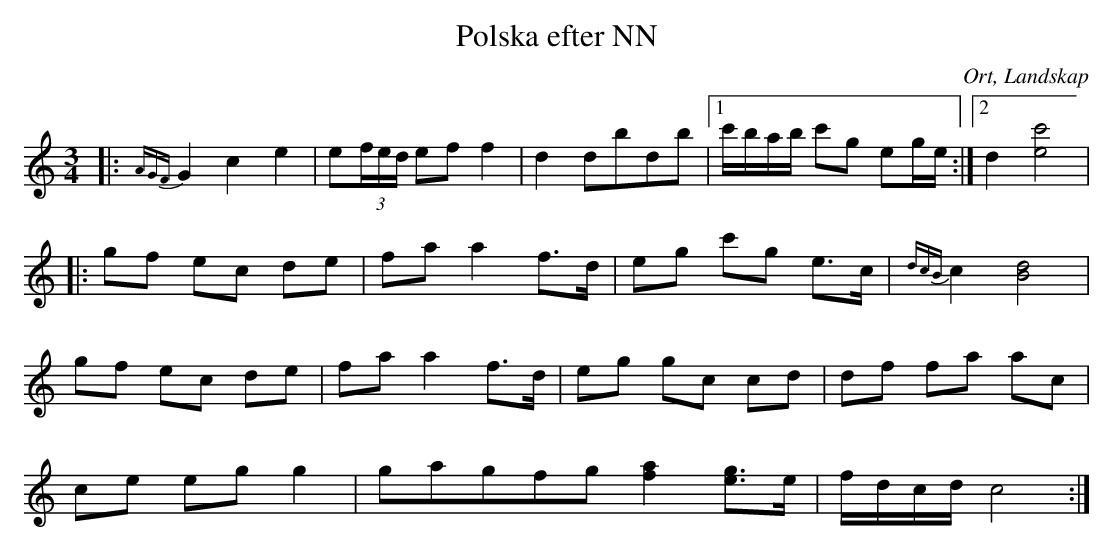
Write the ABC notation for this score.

X:1
T:Polska efter NN
O:Ort, Landskap
M:3/4
L:1/8
K:C
|:{AGF}G2 c2 e2|e(3f/e/d/ ef f2|d2 dbdb|1 c'/b/a/b/ c'g eg/e/:|2 d2 [e4c'4]|
|:gf ec de|fa a2 f>d|eg c'g e>c|{d4/3c4/3B4/3}c2 [B4d4]|
gf ec de|fa a2 f>d|eg gc cd|df fa ac|
ce eg g2|g2/5a2/5g2/5f2/5g2/5 [f2a2] [eg]>e|f/d/c/d/  c4:|
